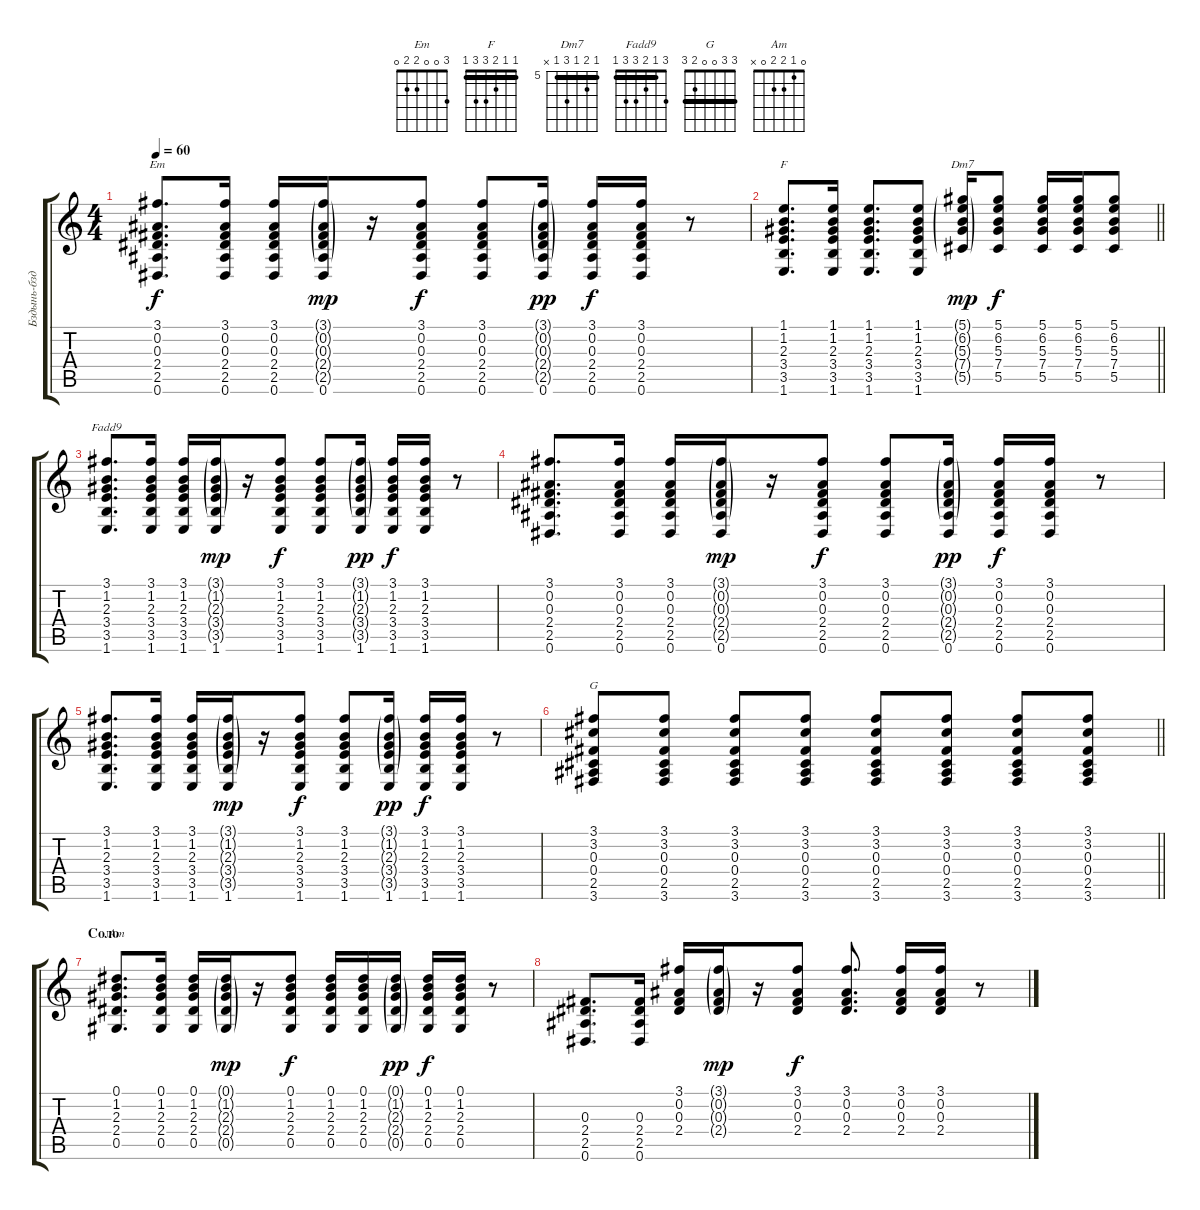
\track ("Бздынь-бздынь" "Бздынь-бзд") {instrument acousticguitarsteel}
\staff {score tabs}
\tuning (Eb4 Bb3 Gb3 Db3 Ab2 Eb2) {hide}
\chord ("Em" 3 0 0 2 2 0)
\chord ("F" 1 1 2 3 3 1) {barre 1}
\chord ("Dm7" 5 6 5 7 5 x) {firstfret 5 barre 5}
\chord ("Fadd9" 3 1 2 3 3 1) {barre 1}
\chord ("G" 3 3 0 0 2 3) {barre 3}
\chord ("Am" 0 1 2 2 0 x)
\ts (4 4)
\tempo 60
\clef g2
\ks c
(3.1 0.2 0.3 2.4 2.5 0.6).8{d ch "Em" dy f} (3.1 0.2 0.3 2.4 2.5 0.6).16 (3.1 0.2 0.3 2.4 2.5 0.6).16 (3.1{g} 0.2{g} 0.3{g} 2.4{g} 2.5{g} 0.6).16{dy mp} r.16 (3.1 0.2 0.3 2.4 2.5 0.6).8{dy f} (3.1 0.2 0.3 2.4 2.5 0.6).8 (3.1{g} 0.2{g} 0.3{g} 2.4{g} 2.5{g} 0.6).16{dy pp} (3.1 0.2 0.3 2.4 2.5 0.6).16{dy f} (3.1 0.2 0.3 2.4 2.5 0.6).16 r.8 |
\barLineRight lightlight
(1.1 1.2 2.3 3.4 3.5 1.6).8{d ch "F"} (1.1 1.2 2.3 3.4 3.5 1.6).16 (1.1 1.2 2.3 3.4 3.5 1.6).8{d} (1.1 1.2 2.3 3.4 3.5 1.6).8 (5.1{g} 6.2{g} 5.3{g} 7.4{g} 5.5{g}).16{ch "Dm7" dy mp} (5.1 6.2 5.3 7.4 5.5).8{dy f} (5.1 6.2 5.3 7.4 5.5).16 (5.1 6.2 5.3 7.4 5.5).16 (5.1 6.2 5.3 7.4 5.5).8 |
(3.1 1.2 2.3 3.4 3.5 1.6).8{d ch "Fadd9"} (3.1 1.2 2.3 3.4 3.5 1.6).16 (3.1 1.2 2.3 3.4 3.5 1.6).16 (3.1{g} 1.2{g} 2.3{g} 3.4{g} 3.5{g} 1.6).16{dy mp} r.16 (3.1 1.2 2.3 3.4 3.5 1.6).8{dy f} (3.1 1.2 2.3 3.4 3.5 1.6).8 (3.1{g} 1.2{g} 2.3{g} 3.4{g} 3.5{g} 1.6).16{dy pp} (3.1 1.2 2.3 3.4 3.5 1.6).16{dy f} (3.1 1.2 2.3 3.4 3.5 1.6).16 r.8 |
(3.1 0.2 0.3 2.4 2.5 0.6).8{d} (3.1 0.2 0.3 2.4 2.5 0.6).16 (3.1 0.2 0.3 2.4 2.5 0.6).16 (3.1{g} 0.2{g} 0.3{g} 2.4{g} 2.5{g} 0.6).16{dy mp} r.16 (3.1 0.2 0.3 2.4 2.5 0.6).8{dy f} (3.1 0.2 0.3 2.4 2.5 0.6).8 (3.1{g} 0.2{g} 0.3{g} 2.4{g} 2.5{g} 0.6).16{dy pp} (3.1 0.2 0.3 2.4 2.5 0.6).16{dy f} (3.1 0.2 0.3 2.4 2.5 0.6).16 r.8 |
(3.1 1.2 2.3 3.4 3.5 1.6).8{d} (3.1 1.2 2.3 3.4 3.5 1.6).16 (3.1 1.2 2.3 3.4 3.5 1.6).16 (3.1{g} 1.2{g} 2.3{g} 3.4{g} 3.5{g} 1.6).16{dy mp} r.16 (3.1 1.2 2.3 3.4 3.5 1.6).8{dy f} (3.1 1.2 2.3 3.4 3.5 1.6).8 (3.1{g} 1.2{g} 2.3{g} 3.4{g} 3.5{g} 1.6).16{dy pp} (3.1 1.2 2.3 3.4 3.5 1.6).16{dy f} (3.1 1.2 2.3 3.4 3.5 1.6).16 r.8 |
\barLineRight lightlight
(3.1 3.2 0.3 0.4 2.5 3.6).8{ch "G"} (3.1 3.2 0.3 0.4 2.5 3.6).8 (3.1 3.2 0.3 0.4 2.5 3.6).8 (3.1 3.2 0.3 0.4 2.5 3.6).8 (3.1 3.2 0.3 0.4 2.5 3.6).8 (3.1 3.2 0.3 0.4 2.5 3.6).8 (3.1 3.2 0.3 0.4 2.5 3.6).8 (3.1 3.2 0.3 0.4 2.5 3.6).8 |
\section ("" "Соло")
(0.1 1.2 2.3 2.4 0.5).8{d ch "Am"} (0.1 1.2 2.3 2.4 0.5).16 (0.1 1.2 2.3 2.4 0.5).16 (0.1{g} 1.2{g} 2.3{g} 2.4{g} 0.5{g}).16{dy mp} r.16 (0.1 1.2 2.3 2.4 0.5).8{dy f} (0.1 1.2 2.3 2.4 0.5).16 (0.1 1.2 2.3 2.4 0.5).16 (0.1{g} 1.2{g} 2.3{g} 2.4{g} 0.5{g}).16{dy pp} (0.1 1.2 2.3 2.4 0.5).16{dy f} (0.1 1.2 2.3 2.4 0.5).16 r.8 |
(0.3 2.4 2.5 0.6).8{d} (0.3 2.4 2.5 0.6).16 (3.1 0.2 0.3 2.4).16 (3.1{g} 0.2{g} 0.3{g} 2.4{g}).16{dy mp} r.16 (3.1 0.2 0.3 2.4).8{dy f} (3.1 0.2 0.3 2.4).8{d} (3.1 0.2 0.3 2.4).16 (3.1 0.2 0.3 2.4).16 r.8
